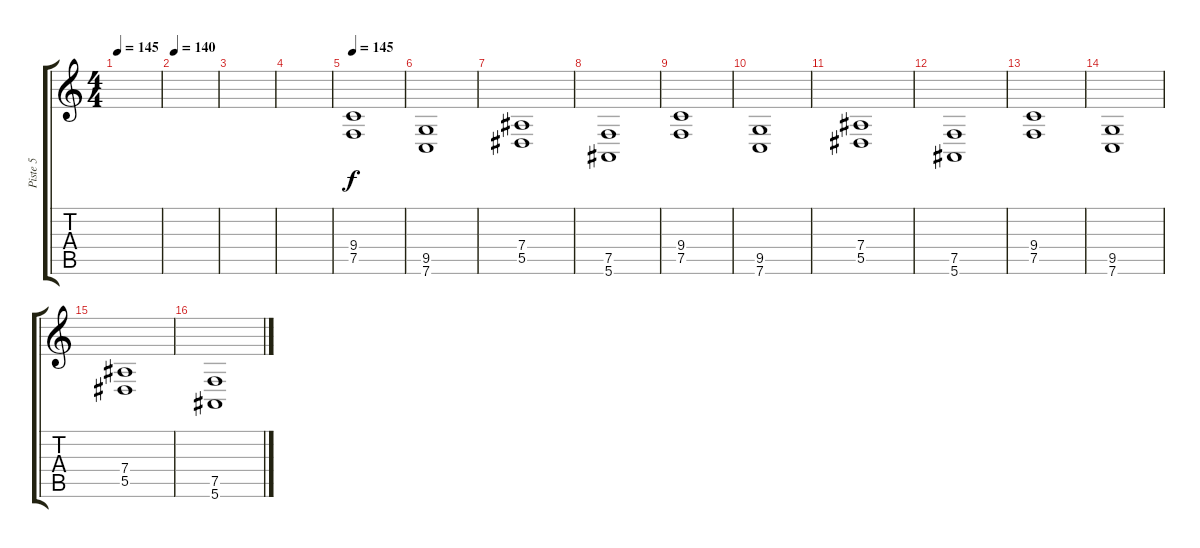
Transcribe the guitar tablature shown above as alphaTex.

\track ("Piste 5" "Piste 5") {instrument choiraahs}
\staff {score tabs}
\tuning (F4 C4 Ab3 Eb3 Bb2 F2) {hide}
\ts (4 4)
\tempo 145
\clef g2
\ks c
|
\tempo 140
|
|
|
\tempo 145
(9.4 7.5).1 |
(9.5 7.6).1 |
(7.4 5.5).1 |
(7.5 5.6).1 |
(9.4 7.5).1 |
(9.5 7.6).1 |
(7.4 5.5).1 |
(7.5 5.6).1 |
(9.4 7.5).1{volume 0} |
(9.5 7.6).1 |
(7.4 5.5).1 |
(7.5 5.6).1
